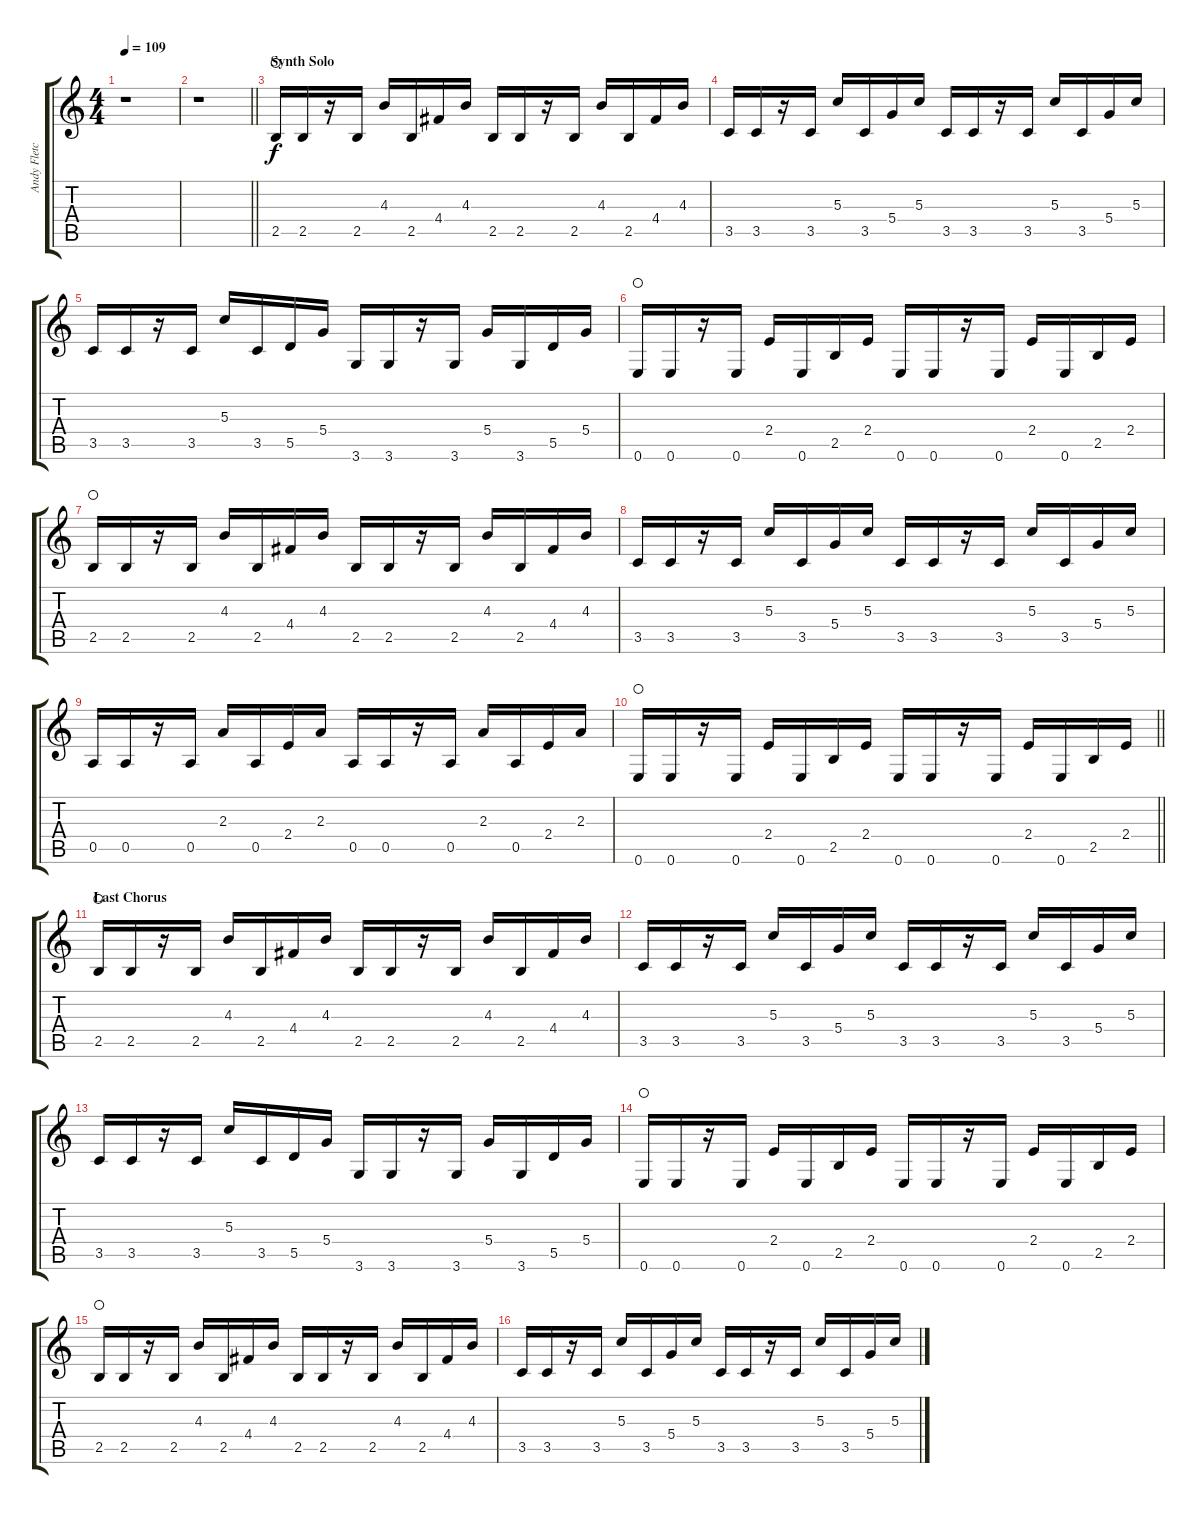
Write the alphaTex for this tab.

\track ("Andy Fletcher - Synth II" "Andy Fletc") {instrument overdrivenguitar}
\staff {score tabs}
\tuning (E4 B3 G3 D3 A2 E2) {hide}
\ts (4 4)
\tempo 109
\clef g2
\ks c
r.1{dy f} |
\barLineRight lightlight
r.1 |
\section ("" "Synth Solo")
2.5.16{volume 13 balance 8 instrument overdrivenguitar waho} 2.5.16 r.16 2.5.16 4.3.16 2.5.16 4.4.16 4.3.16 2.5.16 2.5.16 r.16 2.5.16 4.3.16 2.5.16 4.4.16 4.3.16 |
3.5.16 3.5.16 r.16 3.5.16 5.3.16 3.5.16 5.4.16 5.3.16 3.5.16 3.5.16 r.16 3.5.16 5.3.16 3.5.16 5.4.16 5.3.16 |
3.5.16 3.5.16 r.16 3.5.16 5.3.16 3.5.16 5.5.16 5.4.16 3.6.16 3.6.16 r.16 3.6.16 5.4.16 3.6.16 5.5.16 5.4.16 |
0.6.16{waho} 0.6.16 r.16 0.6.16 2.4.16 0.6.16 2.5.16 2.4.16 0.6.16 0.6.16 r.16 0.6.16 2.4.16 0.6.16 2.5.16 2.4.16 |
2.5.16{waho} 2.5.16 r.16 2.5.16 4.3.16 2.5.16 4.4.16 4.3.16 2.5.16 2.5.16 r.16 2.5.16 4.3.16 2.5.16 4.4.16 4.3.16 |
3.5.16 3.5.16 r.16 3.5.16 5.3.16 3.5.16 5.4.16 5.3.16 3.5.16 3.5.16 r.16 3.5.16 5.3.16 3.5.16 5.4.16 5.3.16 |
0.5.16 0.5.16 r.16 0.5.16 2.3.16 0.5.16 2.4.16 2.3.16 0.5.16 0.5.16 r.16 0.5.16 2.3.16 0.5.16 2.4.16 2.3.16 |
\barLineRight lightlight
0.6.16{waho} 0.6.16 r.16 0.6.16 2.4.16 0.6.16 2.5.16 2.4.16 0.6.16 0.6.16 r.16 0.6.16 2.4.16 0.6.16 2.5.16 2.4.16 |
\section ("" "Last Chorus")
2.5.16{volume 11 balance 5 waho} 2.5.16 r.16 2.5.16 4.3.16 2.5.16 4.4.16 4.3.16 2.5.16 2.5.16 r.16 2.5.16 4.3.16 2.5.16 4.4.16 4.3.16 |
3.5.16 3.5.16 r.16 3.5.16 5.3.16 3.5.16 5.4.16 5.3.16 3.5.16 3.5.16 r.16 3.5.16 5.3.16 3.5.16 5.4.16 5.3.16 |
3.5.16 3.5.16 r.16 3.5.16 5.3.16 3.5.16 5.5.16 5.4.16 3.6.16 3.6.16 r.16 3.6.16 5.4.16 3.6.16 5.5.16 5.4.16 |
0.6.16{waho} 0.6.16 r.16 0.6.16 2.4.16 0.6.16 2.5.16 2.4.16 0.6.16 0.6.16 r.16 0.6.16 2.4.16 0.6.16 2.5.16 2.4.16 |
2.5.16{waho} 2.5.16 r.16 2.5.16 4.3.16 2.5.16 4.4.16 4.3.16 2.5.16 2.5.16 r.16 2.5.16 4.3.16 2.5.16 4.4.16 4.3.16 |
3.5.16 3.5.16 r.16 3.5.16 5.3.16 3.5.16 5.4.16 5.3.16 3.5.16 3.5.16 r.16 3.5.16 5.3.16 3.5.16 5.4.16 5.3.16
